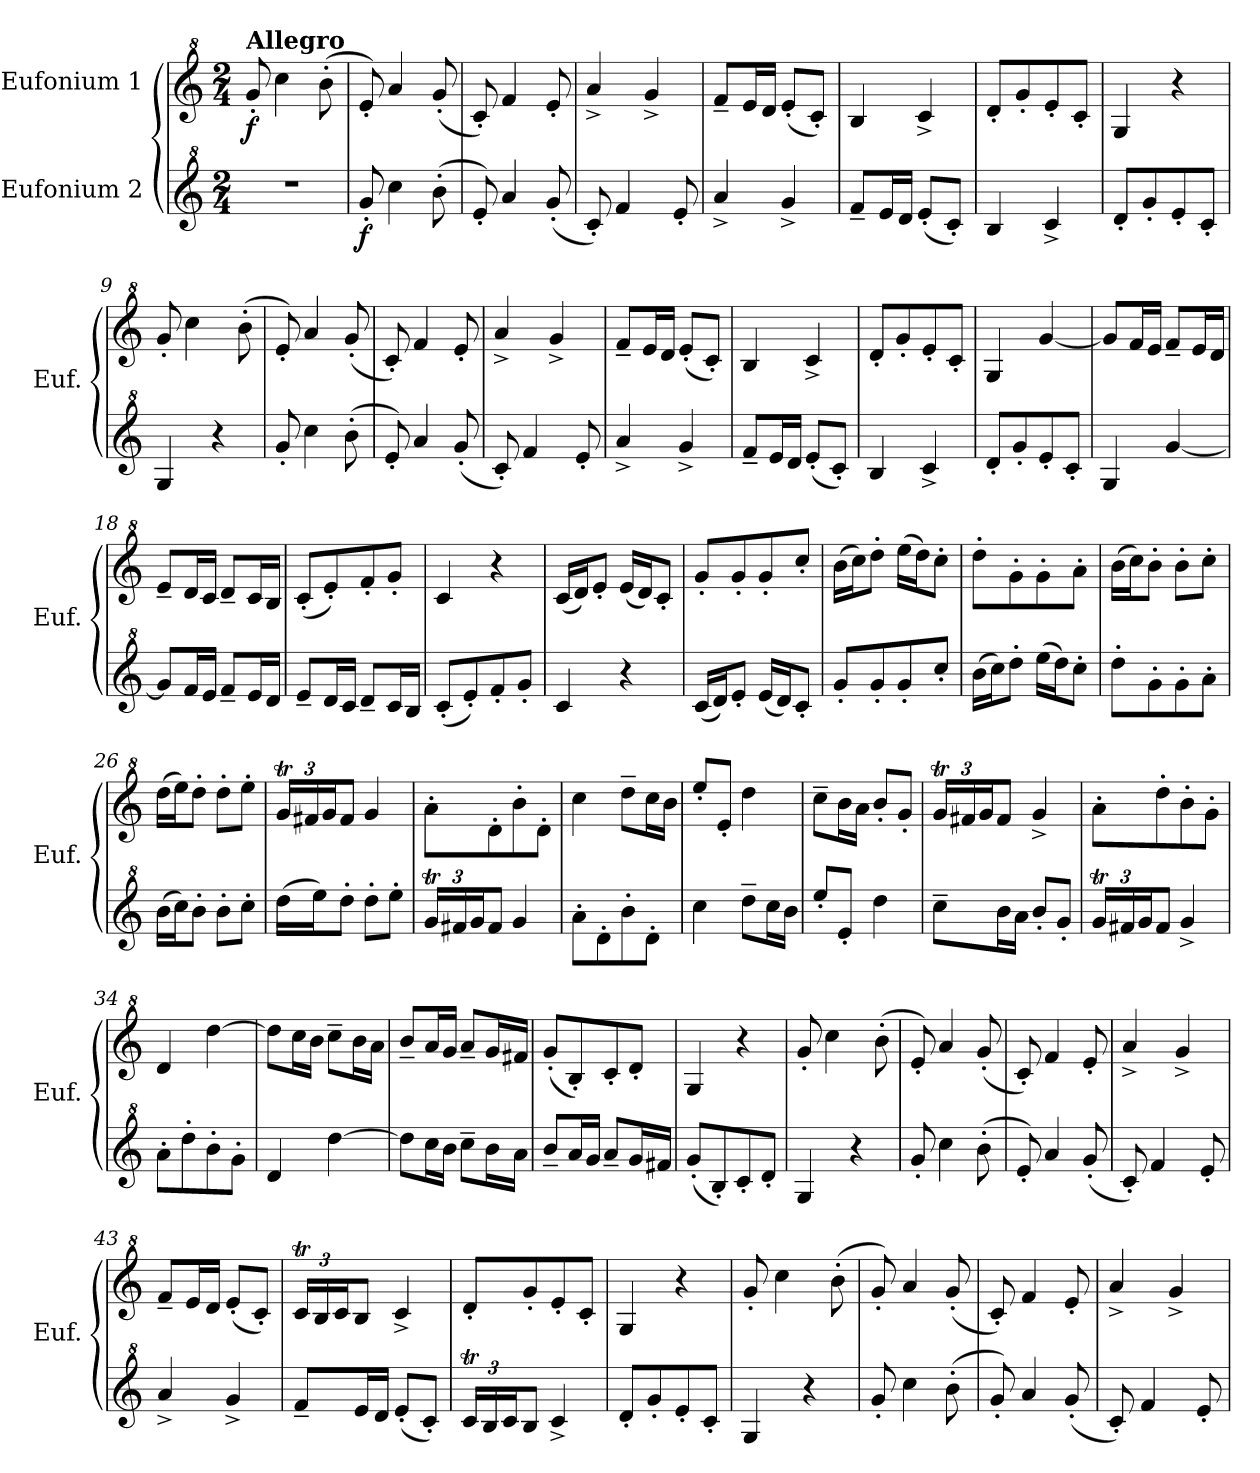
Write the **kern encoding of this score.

**kern	**dynam	**kern	**dynam
*part2	*part2	*part1	*part1
*staff2	*staff2	*staff1	*staff1
*I"Eufonium 2	*	*I"Eufonium 1	*
*I'Euf.	*	*I'Euf.	*
*clefG^2	*	*clefG^2	*
*k[]	*	*k[]	*
*M2/4	*	*M2/4	*
*MM126	*	*MM126	*
=1	=1	=1	=1
!	!	!LO:TX:a:B:t=Allegro	!
!	!	!	!LO:DY:b
2r	.	8gg'/	f
.	.	4ccc\	.
.	.	(8bb'\	.
=2	=2	=2	=2
!	!LO:DY:b	!	!
8gg'/	f	8ee'/)	.
4ccc\	.	4aa/	.
(8bb'\	.	(8gg'/	.
=3	=3	=3	=3
8ee'/)	.	8cc'/)	.
4aa/	.	4ff/	.
(8gg'/	.	8ee'/	.
=4	=4	=4	=4
8cc'/)	.	4aa^/	.
4ff/	.	.	.
.	.	4gg^/	.
8ee'/	.	.	.
=5	=5	=5	=5
4aa^/	.	8ff~/L	.
.	.	16ee/L	.
.	.	16dd/JJ	.
4gg^/	.	(8ee'/L	.
.	.	8cc'/J)	.
=6	=6	=6	=6
8ff~/L	.	4b/	.
16ee/L	.	.	.
16dd/JJ	.	.	.
(8ee'/L	.	4cc^/	.
8cc'/J)	.	.	.
!!LO:LB:g=z
=7	=7	=7	=7
4b/	.	8dd'/L	.
.	.	8gg'/	.
4cc^/	.	8ee'/	.
.	.	8cc'/J	.
=8	=8	=8	=8
8dd'/L	.	4g/	.
8gg'/	.	.	.
8ee'/	.	4r	.
8cc'/J	.	.	.
=9	=9	=9	=9
4g/	.	8gg'/	.
.	.	4ccc\	.
4r	.	.	.
.	.	(8bb'\	.
=10	=10	=10	=10
8gg'/	.	8ee'/)	.
4ccc\	.	4aa/	.
(8bb'\	.	(8gg'/	.
=11	=11	=11	=11
8ee'/)	.	8cc'/)	.
4aa/	.	4ff/	.
(8gg'/	.	8ee'/	.
=12	=12	=12	=12
8cc'/)	.	4aa^/	.
4ff/	.	.	.
.	.	4gg^/	.
8ee'/	.	.	.
=13	=13	=13	=13
4aa^/	.	8ff~/L	.
.	.	16ee/L	.
.	.	16dd/JJ	.
4gg^/	.	(8ee'/L	.
.	.	8cc'/J)	.
!!LO:LB:g=z
=14	=14	=14	=14
8ff~/L	.	4b/	.
16ee/L	.	.	.
16dd/JJ	.	.	.
(8ee'/L	.	4cc^/	.
8cc'/J)	.	.	.
=15	=15	=15	=15
4b/	.	8dd'/L	.
.	.	8gg'/	.
4cc^/	.	8ee'/	.
.	.	8cc'/J	.
=16	=16	=16	=16
8dd'/L	.	4g/	.
8gg'/	.	.	.
8ee'/	.	[4gg/	.
8cc'/J	.	.	.
=17	=17	=17	=17
4g/	.	8gg/L]	.
.	.	16ff/L	.
.	.	16ee/JJ	.
[4gg/	.	8ff~/L	.
.	.	16ee/L	.
.	.	16dd/JJ	.
=18	=18	=18	=18
8gg/L]	.	8ee~/L	.
16ff/L	.	16dd/L	.
16ee/JJ	.	16cc/JJ	.
8ff~/L	.	8dd~/L	.
16ee/L	.	16cc/L	.
16dd/JJ	.	16b/JJ	.
=19	=19	=19	=19
8ee~/L	.	(8cc'/L	.
16dd/L	.	8ee'/)	.
16cc/JJ	.	.	.
8dd~/L	.	8ff'/	.
16cc/L	.	8gg'/J	.
16b/JJ	.	.	.
!!LO:LB:g=z
=20	=20	=20	=20
(8cc'/L	.	4cc/	.
8ee'/)	.	.	.
8ff'/	.	4r	.
8gg'/J	.	.	.
=21	=21	=21	=21
4cc/	.	(16cc/LL	.
.	.	16dd/J)	.
.	.	8ee'/J	.
4r	.	(16ee/LL	.
.	.	16dd/J)	.
.	.	8cc'/J	.
=22	=22	=22	=22
(16cc/LL	.	8gg'/L	.
16dd/J)	.	.	.
8ee'/J	.	8gg'/	.
(16ee/LL	.	8gg'/	.
16dd/J)	.	.	.
8cc'/J	.	8ccc'/J	.
=23	=23	=23	=23
8gg'/L	.	(16bb\LL	.
.	.	16ccc\J)	.
8gg'/	.	8ddd'\J	.
8gg'/	.	(16eee\LL	.
.	.	16ddd\J)	.
8ccc'/J	.	8ccc'\J	.
=24	=24	=24	=24
(16bb\LL	.	8ddd'\L	.
16ccc\J)	.	.	.
8ddd'\J	.	8gg'\	.
(16eee\LL	.	8gg'\	.
16ddd\J)	.	.	.
8ccc'\J	.	8aa'\J	.
=25	=25	=25	=25
8ddd'\L	.	(16bb\LL	.
.	.	16ccc\J)	.
8gg'\	.	8bb'\J	.
8gg'\	.	8bb'\L	.
8aa'\J	.	8ccc'\J	.
!!LO:PB:g=z
=26	=26	=26	=26
(16bb\LL	.	(16ddd\LL	.
16ccc\J)	.	16eee\J)	.
8bb'\J	.	8ddd'\J	.
8bb'\L	.	8ddd'\L	.
8ccc'\J	.	8eee'\J	.
=27	=27	=27	=27
*	*	*Xbrackettup	*
(16ddd\LL	.	24ggT/LL	.
.	.	24ff#X/	.
16eee\J)	.	.	.
.	.	24gg/J	.
8ddd'\J	.	8ff#/J	.
8ddd'\L	.	4gg/	.
8eee'\J	.	.	.
=28	=28	=28	=28
*Xbrackettup	*	*	*
24ggT/LL	.	8aa'\L	.
24ff#X/	.	.	.
24gg/J	.	.	.
8ff#/J	.	8dd'\	.
4gg/	.	8bb'\	.
.	.	8dd'\J	.
=29	=29	=29	=29
8aa'\L	.	4ccc\	.
8dd'\	.	.	.
8bb'\	.	8ddd~\L	.
8dd'\J	.	16ccc\L	.
.	.	16bb\JJ	.
=30	=30	=30	=30
4ccc\	.	8eee'/L	.
.	.	8ee'/J	.
8ddd~\L	.	4ddd\	.
16ccc\L	.	.	.
16bb\JJ	.	.	.
=31	=31	=31	=31
8eee'/L	.	8ccc~\L	.
8ee'/J	.	16bb\L	.
.	.	16aa\JJ	.
4ddd\	.	8bb'/L	.
.	.	8gg'/J	.
!!LO:LB:g=z
=32	=32	=32	=32
8ccc~\L	.	24ggT/LL	.
.	.	24ff#X/	.
.	.	24gg/J	.
16bb\L	.	8ff#/J	.
16aa\JJ	.	.	.
8bb'/L	.	4gg^/	.
8gg'/J	.	.	.
=33	=33	=33	=33
24ggT/LL	.	8aa'\L	.
24ff#X/	.	.	.
24gg/J	.	.	.
8ff#/J	.	8ddd'\	.
4gg^/	.	8bb'\	.
.	.	8gg'\J	.
=34	=34	=34	=34
8aa'\L	.	4dd/	.
8ddd'\	.	.	.
8bb'\	.	[4ddd\	.
8gg'\J	.	.	.
=35	=35	=35	=35
4dd/	.	8ddd\L]	.
.	.	16ccc\L	.
.	.	16bb\JJ	.
[4ddd\	.	8ccc~\L	.
.	.	16bb\L	.
.	.	16aa\JJ	.
=36	=36	=36	=36
8ddd\L]	.	8bb~/L	.
16ccc\L	.	16aa/L	.
16bb\JJ	.	16gg/JJ	.
8ccc~\L	.	8aa~/L	.
16bb\L	.	16gg/L	.
16aa\JJ	.	16ff#X/JJ	.
=37	=37	=37	=37
8bb~/L	.	(8gg'/L	.
16aa/L	.	8b'/)	.
16gg/JJ	.	.	.
8aa~/L	.	8cc'/	.
16gg/L	.	8dd'/J	.
16ff#X/JJ	.	.	.
!!LO:LB:g=z
=38	=38	=38	=38
(8gg'/L	.	4g/	.
8b'/)	.	.	.
8cc'/	.	4r	.
8dd'/J	.	.	.
=39	=39	=39	=39
4g/	.	8gg'/	.
.	.	4ccc\	.
4r	.	.	.
.	.	(8bb'\	.
=40	=40	=40	=40
8gg'/	.	8ee'/)	.
4ccc\	.	4aa/	.
(8bb'\	.	(8gg'/	.
=41	=41	=41	=41
8ee'/)	.	8cc'/)	.
4aa/	.	4ff/	.
(8gg'/	.	8ee'/	.
=42	=42	=42	=42
8cc'/)	.	4aa^/	.
4ff/	.	.	.
.	.	4gg^/	.
8ee'/	.	.	.
=43	=43	=43	=43
4aa^/	.	8ff~/L	.
.	.	16ee/L	.
.	.	16dd/JJ	.
4gg^/	.	(8ee'/L	.
.	.	8cc'/J)	.
!!LO:LB:g=z
=44	=44	=44	=44
8ff~/L	.	24ccT/LL	.
.	.	24b/	.
.	.	24cc/J	.
16ee/L	.	8b/J	.
16dd/JJ	.	.	.
(8ee'/L	.	4cc^/	.
8cc'/J)	.	.	.
=45	=45	=45	=45
24ccT/LL	.	8dd'/L	.
24b/	.	.	.
24cc/J	.	.	.
8b/J	.	8gg'/	.
4cc^/	.	8ee'/	.
.	.	8cc'/J	.
=46	=46	=46	=46
8dd'/L	.	4g/	.
8gg'/	.	.	.
8ee'/	.	4r	.
8cc'/J	.	.	.
=47	=47	=47	=47
4g/	.	8gg'/	.
.	.	4ccc\	.
4r	.	.	.
.	.	(8bb'\	.
=48	=48	=48	=48
8gg'/	.	8gg'/)	.
4ccc\	.	4aa/	.
(8bb'\	.	(8gg'/	.
=49	=49	=49	=49
8gg'/)	.	8cc'/)	.
4aa/	.	4ff/	.
(8gg'/	.	8ee'/	.
=50	=50	=50	=50
8cc'/)	.	4aa^/	.
4ff/	.	.	.
.	.	4gg^/	.
8ee'/	.	.	.
=	=	=	=
*-	*-	*-	*-
